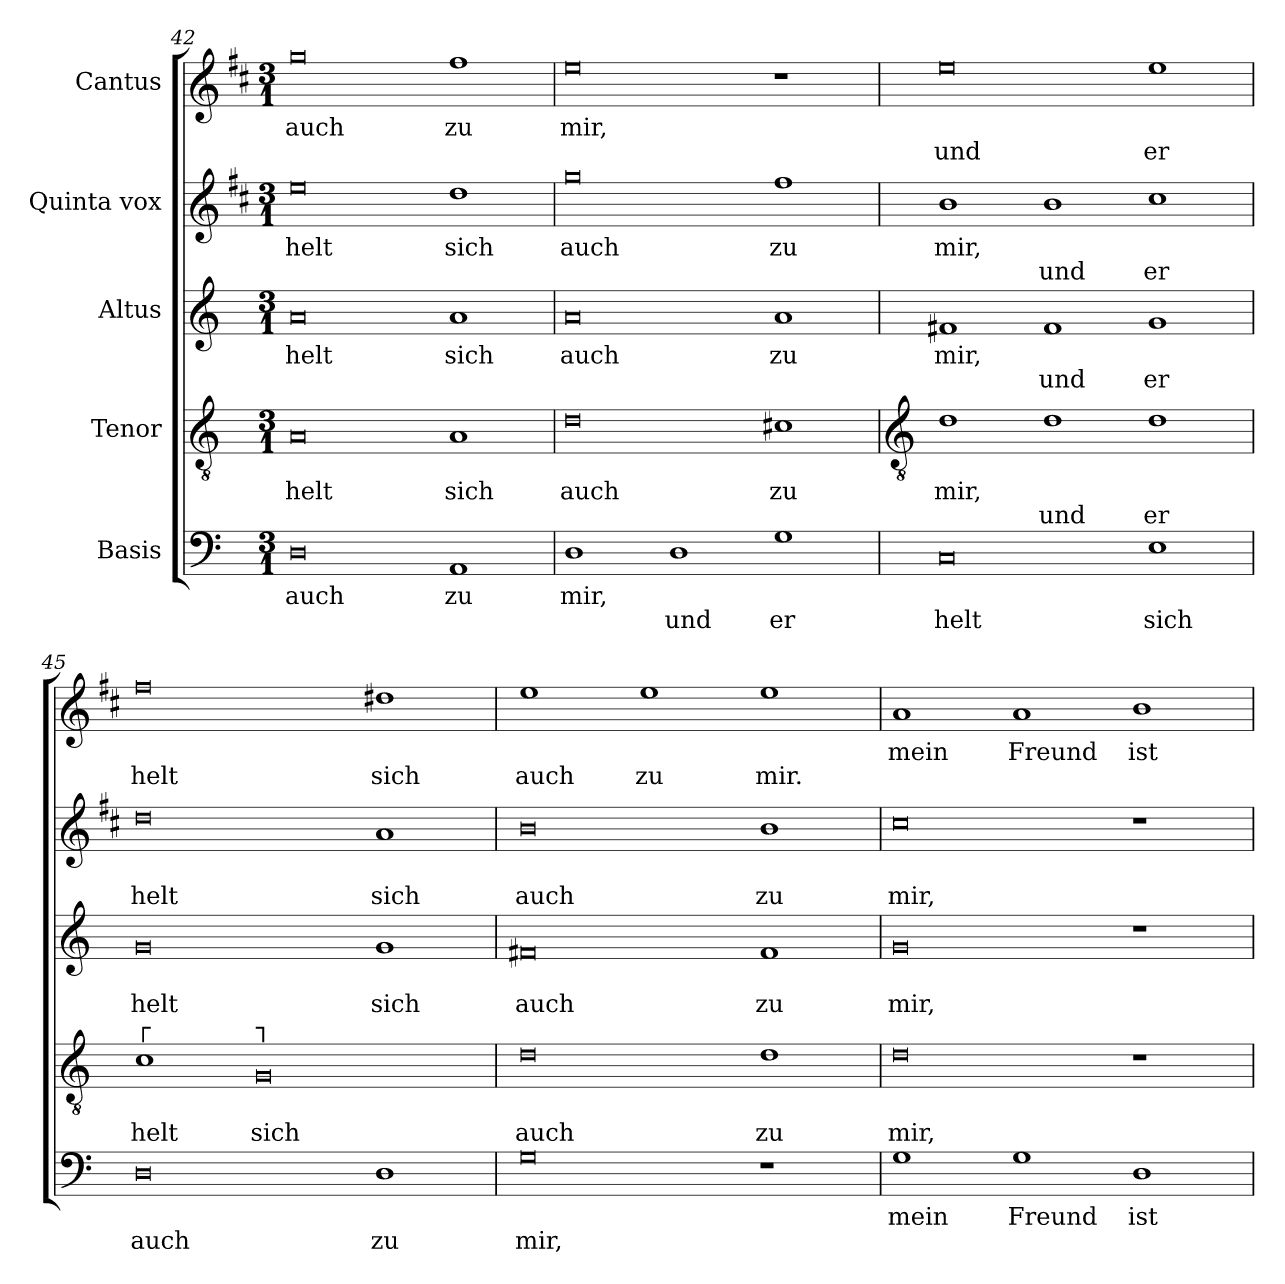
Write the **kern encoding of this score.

**kern	**text	**text	**kern	**text	**text	**kern	**text	**text	**kern	**text	**text	**kern	**text	**text
*part5	*part5	*part5	*part4	*part4	*part4	*part3	*part3	*part3	*part2	*part2	*part2	*part1	*part1	*part1
*staff5	*staff5	*staff5	*staff4	*staff4	*staff4	*staff3	*staff3	*staff3	*staff2	*staff2	*staff2	*staff1	*staff1	*staff1
*I"Basis	*	*	*I"Tenor	*	*	*I"Altus	*	*	*I"Quinta vox	*	*	*I"Cantus	*	*
*clefF4	*	*	*clefGv2	*	*	*clefG2	*	*	*clefG2	*	*	*clefG2	*	*
*	*	*	*	*	*	*	*	*	*ITrd1c2	*	*	*ITrd1c2	*	*
*k[]	*	*	*k[]	*	*	*k[]	*	*	*k[]	*	*	*k[]	*	*
*C:	*	*	*C:	*	*	*C:	*	*	*C:	*	*	*C:	*	*
*M3/1	*	*	*M3/1	*	*	*M3/1	*	*	*M3/1	*	*	*M3/1	*	*
=42	=42	=42	=42	=42	=42	=42	=42	=42	=42	=42	=42	=42	=42	=42
!	!LO:LY:b	!	!	!LO:LY:b	!	!	!LO:LY:b	!	!	!LO:LY:b	!	!	!LO:LY:b	!
0D	auch	.	0A	helt	.	0a	helt	.	0dd	helt	.	0ff	auch	.
!	!LO:LY:b	!	!	!LO:LY:b	!	!	!LO:LY:b	!	!	!LO:LY:b	!	!	!LO:LY:b	!
1AA	zu	.	1A	sich	.	1a	sich	.	1cc	sich	.	1ee	zu	.
!!LO:LB:g=z
=43	=43	=43	=43	=43	=43	=43	=43	=43	=43	=43	=43	=43	=43	=43
!	!LO:LY:b	!	!	!LO:LY:b	!	!	!LO:LY:b	!	!	!LO:LY:b	!	!	!LO:LY:b	!
1D	mir,	.	0d	auch	.	0a	auch	.	0ff	auch	.	0dd	mir,	.
!	!	!LO:LY:b	!	!	!	!	!	!	!	!	!	!	!	!
1D	.	und	.	.	.	.	.	.	.	.	.	.	.	.
!	!	!LO:LY:b	!	!LO:LY:b	!	!	!LO:LY:b	!	!	!LO:LY:b	!	!	!	!
1G	.	er	1c#X	zu	.	1a	zu	.	1ee	zu	.	1r	.	.
!!LO:LB:g=z
=44	=44	=44	=44	=44	=44	=44	=44	=44	=44	=44	=44	=44	=44	=44
*	*	*	*clefGv2	*	*	*	*	*	*	*	*	*	*	*
!	!	!LO:LY:b	!	!LO:LY:b	!	!	!LO:LY:b	!	!	!LO:LY:b	!	!	!	!LO:LY:b
0C	.	helt	1d	mir,	.	1f#X	mir,	.	1a	mir,	.	0dd	.	und
!	!	!	!	!	!LO:LY:b	!	!	!LO:LY:b	!	!	!LO:LY:b	!	!	!
.	.	.	1d	.	und	1f#	.	und	1a	.	und	.	.	.
!	!	!LO:LY:b	!	!	!LO:LY:b	!	!	!LO:LY:b	!	!	!LO:LY:b	!	!	!LO:LY:b
1E	.	sich	1d	.	er	1g	.	er	1b	.	er	1dd	.	er
=45	=45	=45	=45	=45	=45	=45	=45	=45	=45	=45	=45	=45	=45	=45
!	!	!	!LO:TX:a:t=┌	!	!	!	!	!	!	!	!	!	!	!
!	!	!LO:LY:b	!	!	!LO:LY:b	!	!	!LO:LY:b	!	!	!LO:LY:b	!	!	!LO:LY:b
0D	.	auch	1c	.	helt	0g	.	helt	0cc	.	helt	0ee	.	helt
!	!	!	!LO:TX:a:t=┐	!	!	!	!	!	!	!	!	!	!	!
!	!	!	!	!	!LO:LY:b	!	!	!	!	!	!	!	!	!
.	.	.	0G	.	sich	.	.	.	.	.	.	.	.	.
!	!	!LO:LY:b	!	!	!	!	!	!LO:LY:b	!	!	!LO:LY:b	!	!	!LO:LY:b
1D	.	zu	.	.	.	1g	.	sich	1g	.	sich	1cc#X	.	sich
=46	=46	=46	=46	=46	=46	=46	=46	=46	=46	=46	=46	=46	=46	=46
!	!	!LO:LY:b	!	!	!LO:LY:b	!	!	!LO:LY:b	!	!	!LO:LY:b	!	!	!LO:LY:b
0G	.	mir,	0d	.	auch	0f#X	.	auch	0a	.	auch	1dd	.	auch
!	!	!	!	!	!	!	!	!	!	!	!	!	!	!LO:LY:b
.	.	.	.	.	.	.	.	.	.	.	.	1dd	.	zu
!	!	!	!	!	!LO:LY:b	!	!	!LO:LY:b	!	!	!LO:LY:b	!	!	!LO:LY:b
1r	.	.	1d	.	zu	1f#	.	zu	1a	.	zu	1dd	.	mir.
=47	=47	=47	=47	=47	=47	=47	=47	=47	=47	=47	=47	=47	=47	=47
!	!LO:LY:b	!	!	!	!LO:LY:b	!	!	!LO:LY:b	!	!	!LO:LY:b	!	!LO:LY:b	!
1G	mein	.	0d	.	mir,	0g	.	mir,	0b	.	mir,	1g	mein	.
!	!LO:LY:b	!	!	!	!	!	!	!	!	!	!	!	!LO:LY:b	!
1G	Freund	.	.	.	.	.	.	.	.	.	.	1g	Freund	.
!	!LO:LY:b	!	!	!	!	!	!	!	!	!	!	!	!LO:LY:b	!
1D	ist	.	1r	.	.	1r	.	.	1r	.	.	1a	ist	.
=	=	=	=	=	=	=	=	=	=	=	=	=	=	=
*-	*-	*-	*-	*-	*-	*-	*-	*-	*-	*-	*-	*-	*-	*-
